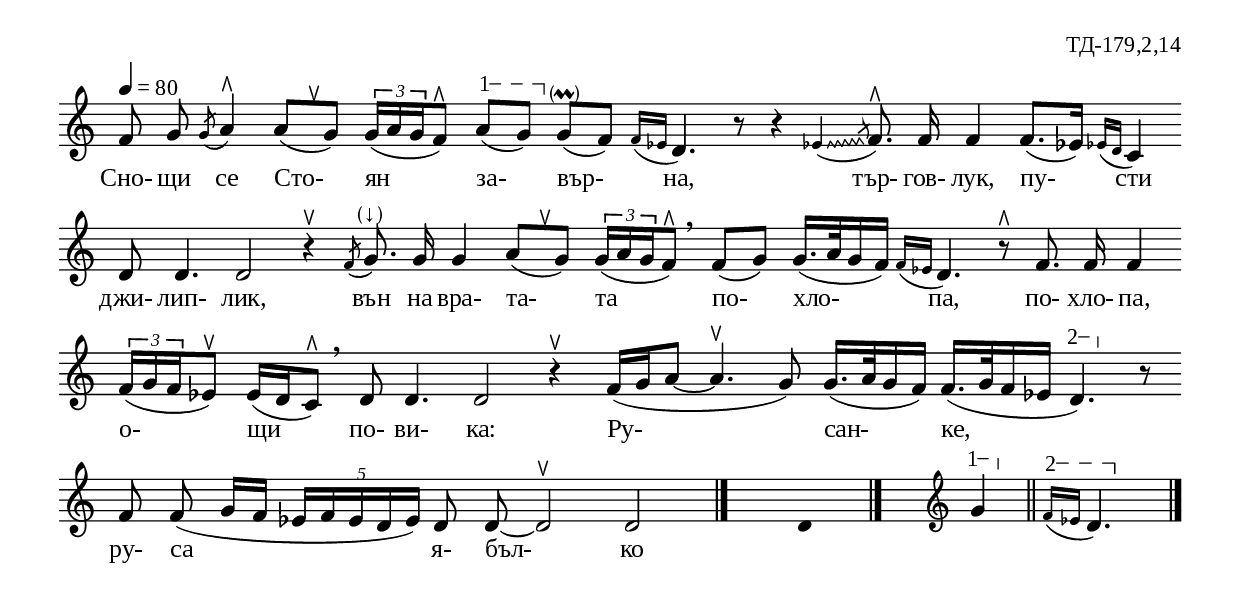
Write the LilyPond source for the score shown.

%{
td_179_2_14
%}

\include "td-preamble.ly"

\score {
\relative c' {
\tempo 4 = 80
\cadenzaOn
f8 g\noBeam \acciaccatura g a4^\rtoe a8[( s^\ltoe g]) \times 2/3 { g16[( a g } f8^\rtoe]) 
\varA
a\startTextSpan[( g\stopTextSpan])
\parS
g-\parenthesize\prall[( f])
\acciaccatura { f16[ ees] } d4. r8 r4 \bar ""
\override Glissando #'style = #'zigzag
\noteFi \acciaccatura ees!8\glissando f8.^\rtoe f16\noBeam f4
\bar ""
f8.([ ees!16]) \bar "" \acciaccatura { ees!16[ d] } c4  \bar "" d8 d4. d2 r4^\ltoe \bar ""
\acciaccatura f8 g8.-\parenthesize^"↓" g16\noBeam g4 a8([ s^\ltoe g])  \bar ""
\times 2/3 { g16[( a g } f8^\rtoe]) \breathe
\bar ""
f8([ g]) g16.([ a32 g16 f])  \bar "" 
\acciaccatura { f16[ ees!] } d4. r8^\rtoe f8. f16\noBeam f4 \bar ""
\times 2/3 { f16[( g f } ees!8^\ltoe]) \bar "" ees16[( d c8^\rtoe]) \breathe
\bar ""
d8 d4. d2 r4^\ltoe f16[( g a8]~ a4.^\ltoe g8\noBeam) \bar "" g16.([ a32 g16 f]) 
f16.[( g32 f16 ees!] 
\varB
s16\startTextSpan d4.\stopTextSpan) r8
\bar ""
f8 f\noBeam( g16[ f] \times 4/5 { ees!16[ f ees d ees]) }  \bar "" d8\noBeam d~ d2^\ltoe d
 \bar "|." 
s4 \fixB d \fixC
  \bar "|." 
 s16 \clef treble
\varA
s\startTextSpan g4\stopTextSpan \bar "||"
\varB
\acciaccatura { f16\startTextSpan[ ees] } d4.\stopTextSpan
  \bar "|."  
}
\addlyrics { Сно- щи се Сто- ян за- вър- на, тър- гов- лук, пу- сти джи- лип- лик, 
вън на вра- та- та по- хло- па, по- хло- па, о- щи по- ви- ка: Ру- сан- ке, 
ру- са я- бъл- ко }
%
\layout {
   \context { 
	    \Staff \remove "Time_signature_engraver" } 
  indent = #0
  line-width = 190\mm
  ragged-right=##f
}
%
\midi { 
	\context {
		\Score tempoWholesPerMinute = #(ly:make-moment 80 4)
		}
	}
}
%
\header{
  opus = "ТД-179,2,14"
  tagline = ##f
}


